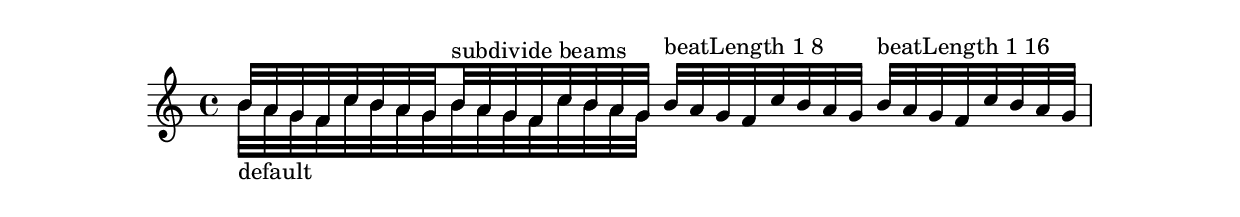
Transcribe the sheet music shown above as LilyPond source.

%% Do not edit this file; it is auto-generated from LSR http://lsr.dsi.unimi.it
%% This file is in the public domain.
\version "2.13.1"

\header {
  lsrtags = "rhythms"

%% Translation of GIT committish: 00e3a8264e138ad61b4f115a173190d5e9dc7533
  texidoces = "
Se pueden subdividir las barras automáticamente.  Estableciendo la
propiedad @code{subdivideBeams}, las barras se subdividen en
posiciones de pulso (tal y como se especifica en @code{beatLength}).

"
  doctitlees = "Subdivisiones de barra automáticas"

  texidoc = "
Beams can be subdivided automatically.  By setting the property
@code{subdivideBeams}, beams are subdivided at beat positions (as
specified in @code{beatLength}). 

"
  doctitle = "Automatic beam subdivisions"
} % begin verbatim

\new Staff {
  \relative c'' {
    <<
      {
        \voiceOne
        \set subdivideBeams = ##t
        b32[ a g f c' b a g
        b32^"subdivide beams" a g f c' b a g]
      }
      \new Voice {
        \voiceTwo
        b32_"default"[ a g f c' b a g
        b32 a g f c' b a g]
      }
    >>
    \oneVoice
    \set beatLength = #(ly:make-moment 1 8)
    b32^"beatLength 1 8"[ a g f c' b a g]
    \set beatLength = #(ly:make-moment 1 16)
    b32^"beatLength 1 16"[ a g f c' b a g]
  }
}

